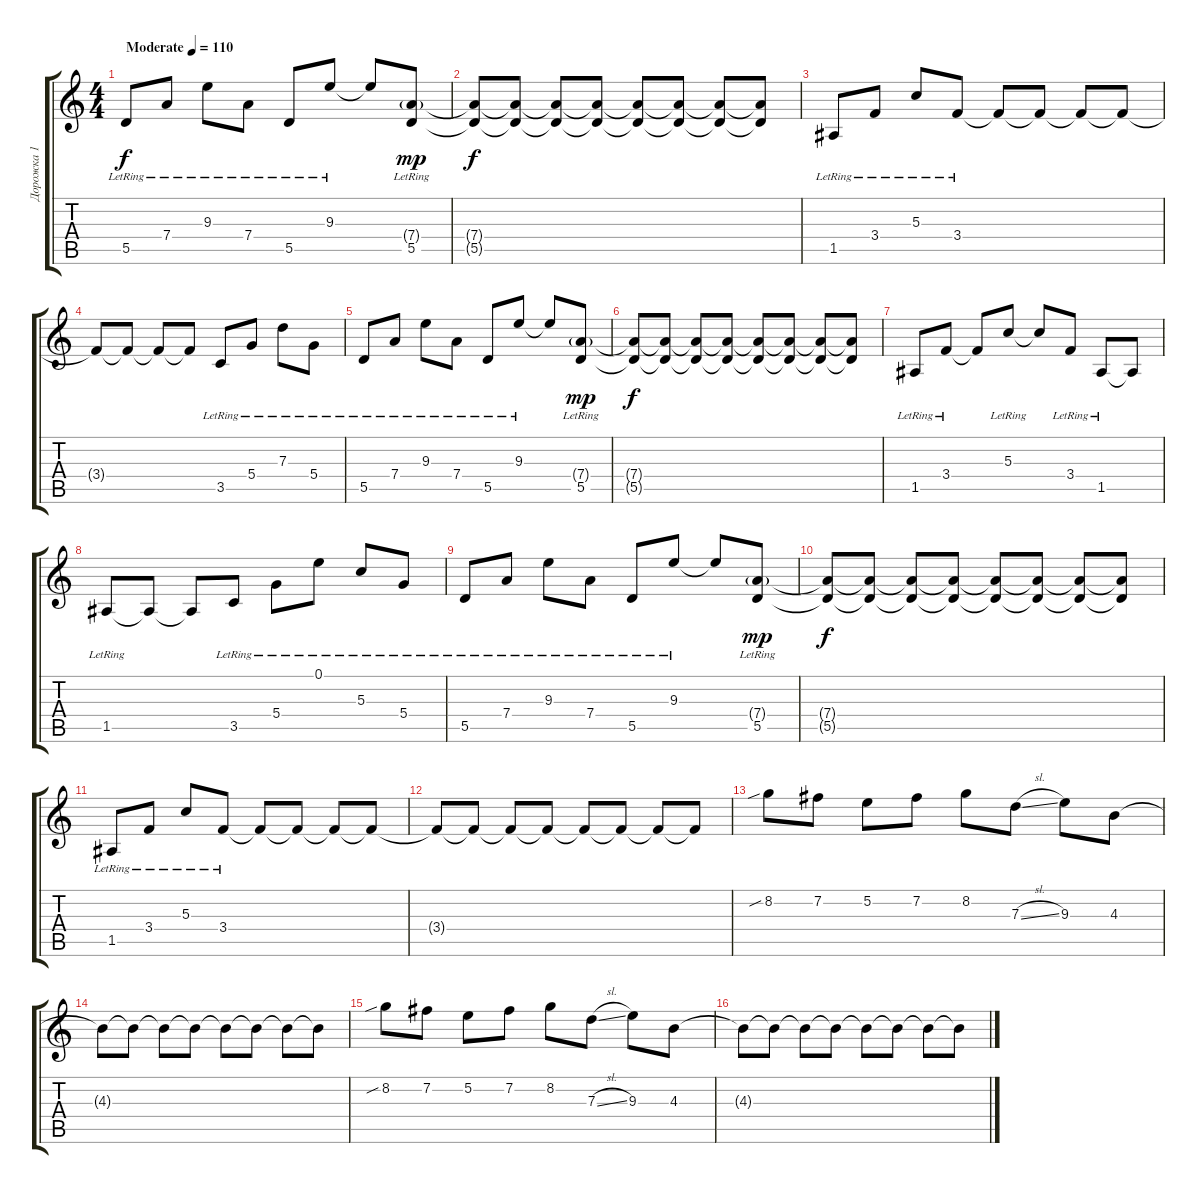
\track ("Дорожка 1" "Дорожка 1") {instrument electricguitarclean}
\staff {score tabs}
\tuning (E4 B3 G3 D3 A2 E2) {hide}
\ts (4 4)
\tempo (110 "Moderate")
\clef g2
\ks c
5.5{lr}.8{dy f instrument electricguitarclean} 7.4{lr}.8 9.3{lr}.8 7.4{lr}.8 5.5{lr}.8 9.3{lr}.8 9.3{t}.8 (7.4{g lr} 5.5{lr}).8{dy mp} |
(7.4{t} 5.5{t}).8{dy f} (7.4{t} 5.5{t}).8 (7.4{t} 5.5{t}).8 (7.4{t} 5.5{t}).8 (7.4{t} 5.5{t}).8 (7.4{t} 5.5{t}).8 (7.4{t} 5.5{t}).8 (7.4{t} 5.5{t}).8 |
1.5{lr}.8 3.4{lr}.8 5.3{lr}.8 3.4{lr}.8 3.4{t}.8 3.4{t}.8 3.4{t}.8 3.4{t}.8 |
3.4{t}.8 3.4{t}.8 3.4{t}.8 3.4{t}.8 3.5{lr}.8 5.4{lr}.8 7.3{lr}.8 5.4{lr}.8 |
5.5{lr}.8 7.4{lr}.8 9.3{lr}.8 7.4{lr}.8 5.5{lr}.8 9.3{lr}.8 9.3{t}.8 (7.4{g lr} 5.5{lr}).8{dy mp} |
(7.4{t} 5.5{t}).8{dy f} (7.4{t} 5.5{t}).8 (7.4{t} 5.5{t}).8 (7.4{t} 5.5{t}).8 (7.4{t} 5.5{t}).8 (7.4{t} 5.5{t}).8 (7.4{t} 5.5{t}).8 (7.4{t} 5.5{t}).8 |
1.5{lr}.8 3.4{lr}.8 3.4{t}.8 5.3{lr}.8 5.3{t}.8 3.4{lr}.8 1.5{lr}.8 1.5{t}.8 |
1.5{lr}.8 1.5{t}.8 1.5{t}.8 3.5{lr}.8 5.4{lr}.8 0.1{lr}.8 5.3{lr}.8 5.4{lr}.8 |
5.5{lr}.8 7.4{lr}.8 9.3{lr}.8 7.4{lr}.8 5.5{lr}.8 9.3{lr}.8 9.3{t}.8 (7.4{g lr} 5.5{lr}).8{dy mp} |
(7.4{t} 5.5{t}).8{dy f} (7.4{t} 5.5{t}).8 (7.4{t} 5.5{t}).8 (7.4{t} 5.5{t}).8 (7.4{t} 5.5{t}).8 (7.4{t} 5.5{t}).8 (7.4{t} 5.5{t}).8 (7.4{t} 5.5{t}).8 |
1.5{lr}.8 3.4{lr}.8 5.3{lr}.8 3.4{lr}.8 3.4{t}.8 3.4{t}.8 3.4{t}.8 3.4{t}.8 |
3.4{t}.8 3.4{t}.8 3.4{t}.8 3.4{t}.8 3.4{t}.8 3.4{t}.8 3.4{t}.8 3.4{t}.8 |
8.2{sib}.8 7.2.8 5.2.8 7.2.8 8.2.8 7.3{sl}.8 9.3.8 4.3.8 |
4.3{t}.8 4.3{t}.8 4.3{t}.8 4.3{t}.8 4.3{t}.8 4.3{t}.8 4.3{t}.8 4.3{t}.8 |
8.2{sib}.8 7.2.8 5.2.8 7.2.8 8.2.8 7.3{sl}.8 9.3.8 4.3.8 |
4.3{t}.8 4.3{t}.8 4.3{t}.8 4.3{t}.8 4.3{t}.8 4.3{t}.8 4.3{t}.8 4.3{t}.8
